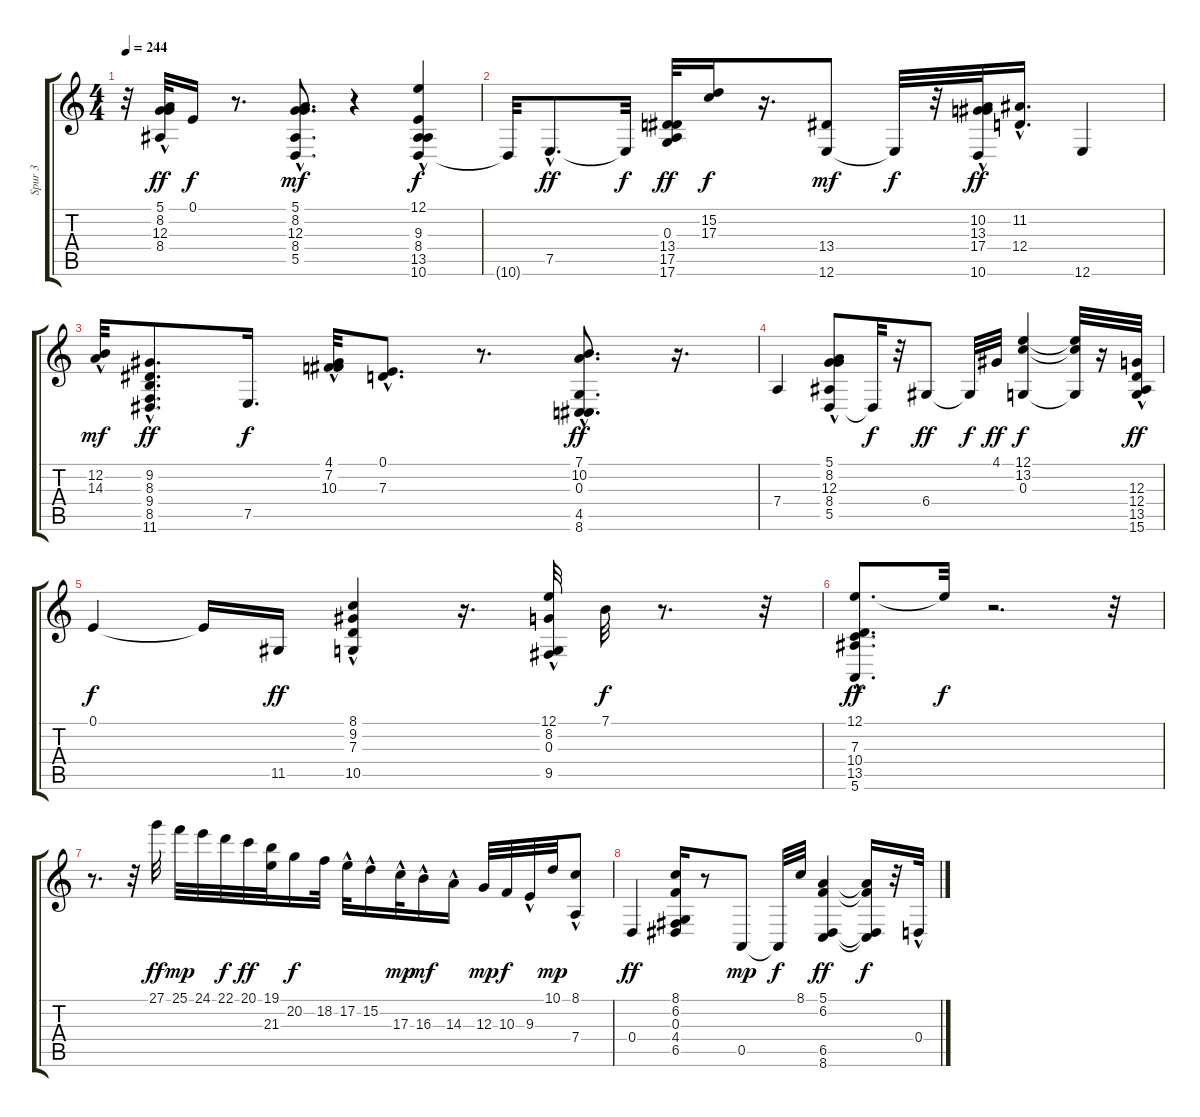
\track ("Spur 3" "Spur 3") {instrument acousticgrandpiano}
\staff {score tabs}
\tuning (E4 B3 G3 D3 A2 E2) {hide}
\ts (4 4)
\tempo 244
\clef g2
\ks c
r.32{dy ff} (5.1{hac} 8.2{hac} 12.3 8.4).32 0.1.16{dy f} r.8{d} (5.1{hac} 8.2{hac} 12.3 8.4{hac} 5.5{hac}).8{d dy mf} r.4 (12.1{hac} 9.3 8.4 13.5 10.6).4{dy f} |
10.6{t}.32 7.5{hac}.8{d dy ff} 7.5{t}.32{dy f} (0.3 13.4 17.5 17.6).32{dy ff} (15.2 17.3).16{dy f} r.16{d} (13.4 12.6).8{dy mf} 12.6{t}.32{dy f} r.32 (10.2{hac} 13.3 17.4 10.6{hac}).32{dy ff} (11.2 12.4{hac}).16{d} 12.6.4 |
(12.2 14.3{hac}).32{dy mf} (9.2{hac} 8.3 9.4{hac} 8.5{hac} 11.6).8{d dy ff} 7.5.16{d dy f} (4.1 7.2 10.3{hac}).32 (0.1{hac} 7.3{hac}).8{d} r.8{d} (7.1{hac} 10.2 0.3{hac} 4.5{hac} 8.6{hac}).8{d dy ff} r.16{d} |
7.4.4 (5.1 8.2{hac} 12.3 8.4{hac} 5.5).8 5.5{t}.32{dy f} r.32 6.4.8{dy ff} 6.4{t}.32{dy f} 4.1.32{dy ff} (12.1 13.2 0.3).4{dy f} (12.1{t} 13.2{t} 0.3{t}).32 r.16 (12.3 12.4{hac} 13.5 15.6).32{dy ff} |
0.1.4{dy f} 0.1{t}.16 11.5.16{dy ff} (8.1 9.2 7.3{hac} 10.5).4 r.16{d} (12.1{hac} 8.2{hac} 0.3{hac} 9.5{hac}).32 7.1.32{dy f} r.8{d} r.32 |
(12.1{hac} 7.3 10.4 13.5{hac} 5.6).8{d dy ff} 12.1{t}.32{dy f} r.2{d} r.32 |
r.8{d} r.32 27.1.32{dy ff} 25.1.32{dy mp} 24.1.32 22.1.32{dy f} 20.1.32{dy ff} (19.1 21.3).32 20.2.16{dy f} 18.2.32 17.2{hac}.32 15.2{hac}.16 17.3{hac}.32{dy mp} 16.3{hac}.16{dy mf} 14.3{hac}.16 12.3.32{dy mp} 10.3.32{dy f} 9.3{hac}.32 10.1.32{dy mp} (8.1 7.4{hac}).8 |
0.4.4{dy ff} (8.1 6.2 0.3 4.4 6.5).16 r.8 0.5.8{dy mp} 0.5{t}.32{dy f} 8.1.32 (5.1 6.2 6.5 8.6).4{dy ff} (5.1{t} 6.2{t} 6.5{t} 8.6{t}).16{dy f} r.32 0.4{hac}.32
